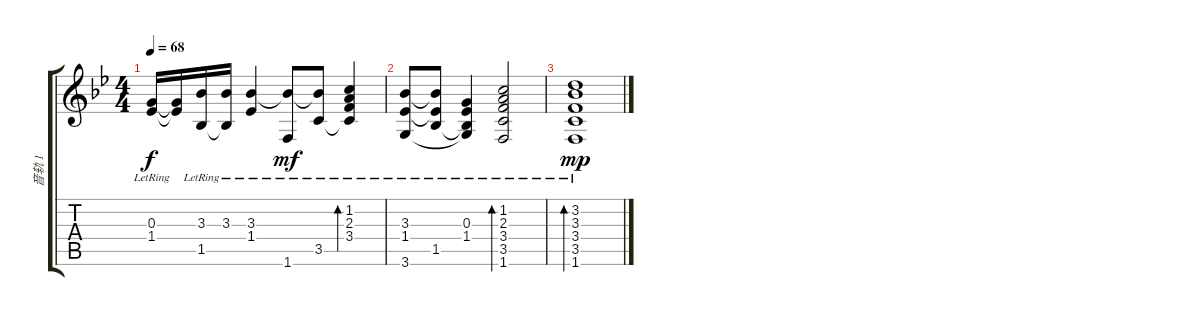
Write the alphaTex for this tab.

\track ("音轨 1" "音轨 1") {instrument acousticguitarsteel}
\staff {score tabs}
\tuning (E4 B3 G3 D3 A2 E2) {hide}
\ts (4 4)
\tempo 68
\clef g2
\ks bb
(0.3{lr} 1.4{lr}).16{dy f} (0.3{t} 1.4{t}).16 (3.3{lr} 1.5{lr}).16 (3.3{lr} 1.5{t}).16 (3.3{lr} 1.4{lr}).4 (3.3{t} 1.6{lr}).8{dy mf} (3.3{t} 3.5{lr}).8 (1.2{lr} 2.3{lr} 3.4{lr} 3.5{t}).4{bd 60} |
(3.3{lr} 1.4{lr} 3.6{lr}).8 (3.3{t} 1.4{t} 1.5{lr}).8{txt ""} (0.3{lr} 1.4{lr} 1.5{t} 3.6{t}).4 (1.2{lr} 2.3{lr} 3.4{lr} 3.5{lr} 1.6{lr}).2{bd 120} |
(3.2{lr} 3.3{lr} 3.4{lr} 3.5{lr} 1.6{lr}).1{bd 240 dy mp}
